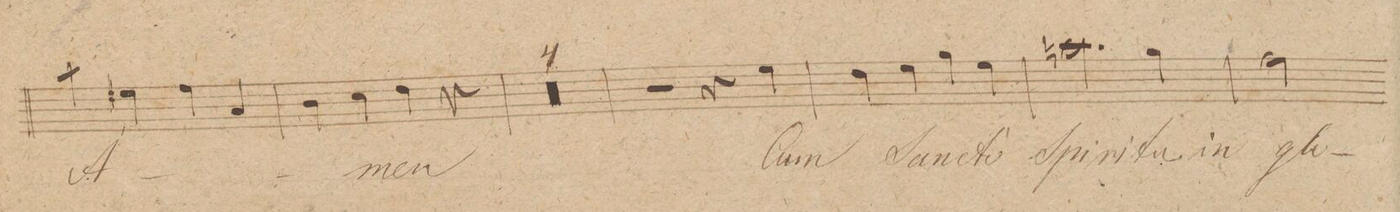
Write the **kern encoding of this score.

**kern	**text	**dynam
*I"Tenore.	*	*
*clefC4	*	*
*k[f#c#g#]	*	*
*met(c|)	*	*
*M2/2	*	*
4g#\	A-	.
4d#X\	.	.
4e\	.	.
4G#/	.	.
=223	=223	=223
4A\	.	.
4B\	.	.
4c#\	-men	.
4r	.	.
=224	=224	=224
00r	.	.
=225	=225	=225
=226	=226	=226
=227	=227	=227
=228	=228	=228
2r	.	.
4r	.	.
4d\	Cum	.
=229	=229	=229
4c#\	San-	.
4d\	-cto	.
4f#\	Spi-	.
4d\	-ri-	.
=230	=230	=230
2.gn\	-tu	.
4f#\	in	.
=231	=231	=231
2e\	glo-	.
*-	*-	*-
